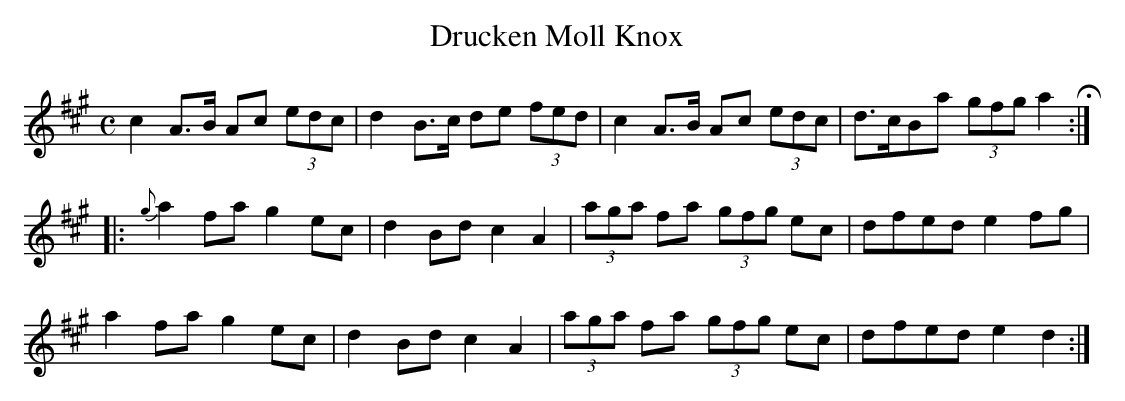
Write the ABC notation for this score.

X:1
T:Drucken Moll Knox
M:C
L:1/8
K:A
c2 A>B Ac (3edc|d2 B>c de (3fed|c2 A>B Ac (3edc|d>cBa (3gfg a2!fermata!:|
|:{g}a2 fa g2 ec|d2 Bd c2A2|(3aga fa (3gfg ec|dfed e2 fg|
a2 fa g2 ec|d2 Bd c2A2|(3aga fa (3gfg ec|dfed e2d2:|]
